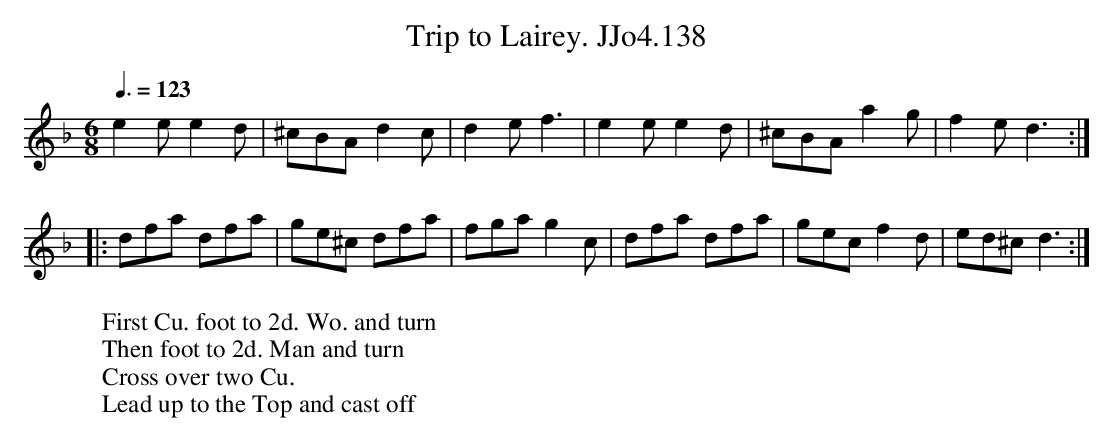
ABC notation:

X:1
T:Trip to Lairey. JJo4.138
M:6/8
Q:3/8=123
L:1/8
K:Dm
e2ee2d | ^cBA d2c | d2ef3 | e2ee2d | ^cBA a2g | f2ed3 :|
|: dfa dfa | ge^c dfa | fga g2c | dfa dfa | gec f2d | ed^c d3 :|
W:First Cu. foot to 2d. Wo. and turn
W:Then foot to 2d. Man and turn
W:Cross over two Cu.
W:Lead up to the Top and cast off
